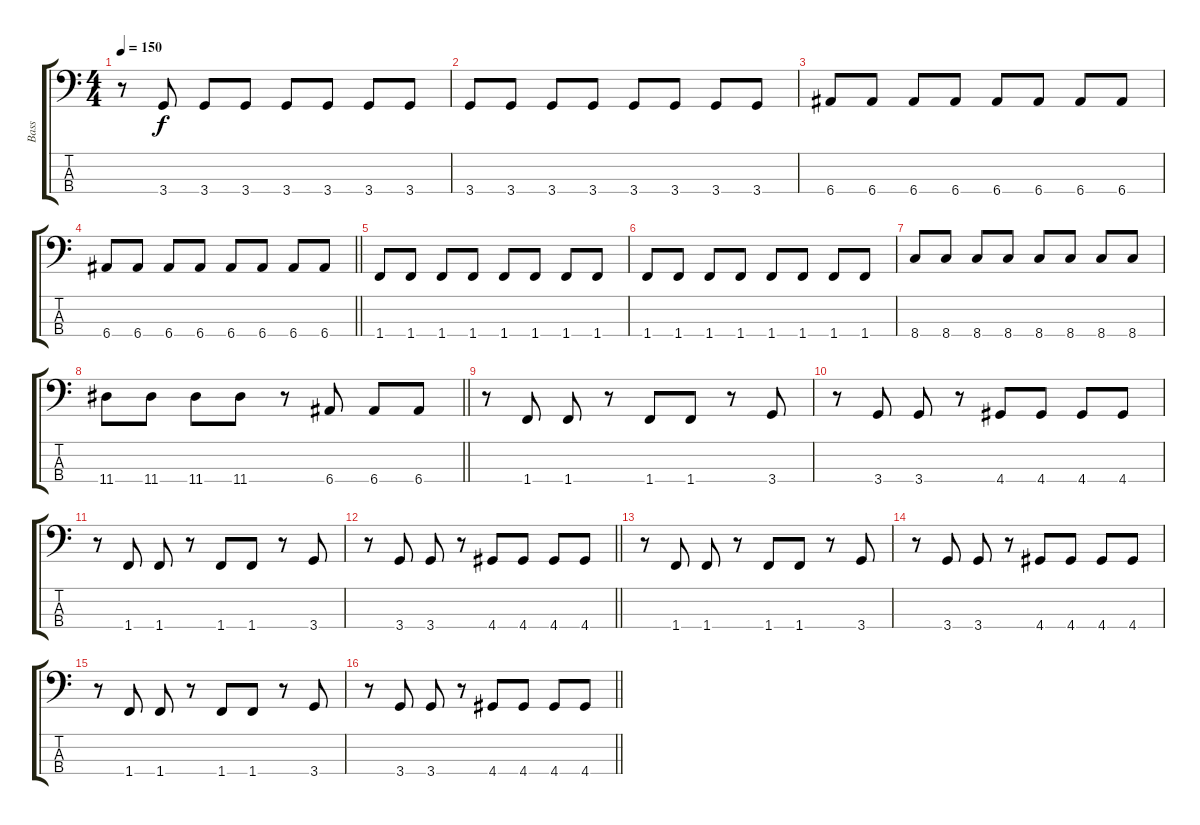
\track ("Bass" "Bass") {instrument slapbass2}
\staff {score tabs}
\tuning (G2 D2 A1 E1) {hide}
\ts (4 4)
\tempo 150
\clef f4
\ks c
r.8{dy f} 3.4.8 3.4.8 3.4.8 3.4.8 3.4.8 3.4.8 3.4.8 |
3.4.8 3.4.8 3.4.8 3.4.8 3.4.8 3.4.8 3.4.8 3.4.8 |
6.4.8 6.4.8 6.4.8 6.4.8 6.4.8 6.4.8 6.4.8 6.4.8 |
\barLineRight lightlight
6.4.8 6.4.8 6.4.8 6.4.8 6.4.8 6.4.8 6.4.8 6.4.8 |
1.4.8 1.4.8 1.4.8 1.4.8 1.4.8 1.4.8 1.4.8 1.4.8 |
1.4.8 1.4.8 1.4.8 1.4.8 1.4.8 1.4.8 1.4.8 1.4.8 |
8.4.8 8.4.8 8.4.8 8.4.8 8.4.8 8.4.8 8.4.8 8.4.8 |
\barLineRight lightlight
11.4.8 11.4.8 11.4.8 11.4.8 r.8 6.4.8 6.4.8 6.4.8 |
r.8 1.4.8 1.4.8 r.8 1.4.8 1.4.8 r.8 3.4.8 |
r.8 3.4.8 3.4.8 r.8 4.4.8 4.4.8 4.4.8 4.4.8 |
r.8 1.4.8 1.4.8 r.8 1.4.8 1.4.8 r.8 3.4.8 |
\barLineRight lightlight
r.8 3.4.8 3.4.8 r.8 4.4.8 4.4.8 4.4.8 4.4.8 |
r.8 1.4.8 1.4.8 r.8 1.4.8 1.4.8 r.8 3.4.8 |
r.8 3.4.8 3.4.8 r.8 4.4.8 4.4.8 4.4.8 4.4.8 |
r.8 1.4.8 1.4.8 r.8 1.4.8 1.4.8 r.8 3.4.8 |
\barLineRight lightlight
r.8 3.4.8 3.4.8 r.8 4.4.8 4.4.8 4.4.8 4.4.8
